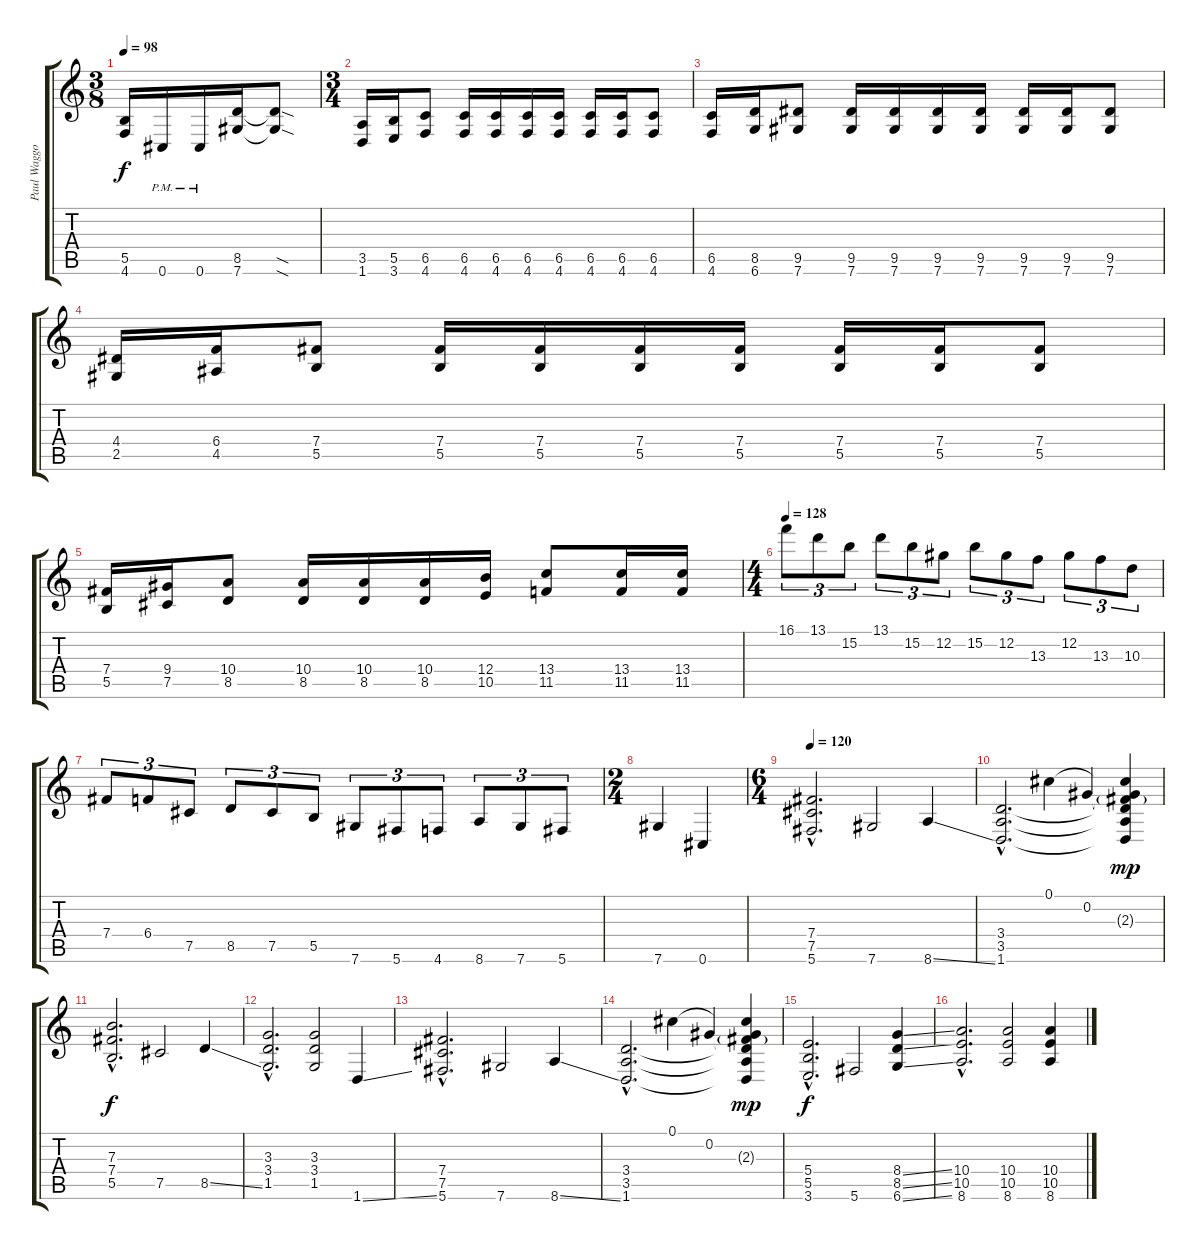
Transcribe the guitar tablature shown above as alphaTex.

\track ("Paul Waggoner - Rhythm" "Paul Waggo") {instrument distortionguitar}
\staff {score tabs}
\tuning (Db4 Ab3 E3 B2 Gb2 Db2) {hide}
\ts (3 8)
\tempo 98
\clef g2
\ks c
(5.5 4.6).16{dy f} 0.6{pm}.16 0.6{pm}.16 (8.5 7.6).16 (8.5{sod t} 7.6{sod t}).8 |
\ts (3 4)
(3.5 1.6).16 (5.5 3.6).16 (6.5 4.6).8 (6.5 4.6).16 (6.5 4.6).16 (6.5 4.6).16 (6.5 4.6).16 (6.5 4.6).16 (6.5 4.6).16 (6.5 4.6).8 |
(6.5 4.6).16 (8.5 6.6).16 (9.5 7.6).8 (9.5 7.6).16 (9.5 7.6).16 (9.5 7.6).16 (9.5 7.6).16 (9.5 7.6).16 (9.5 7.6).16 (9.5 7.6).8 |
(4.4 2.5).16 (6.4 4.5).16 (7.4 5.5).8 (7.4 5.5).16 (7.4 5.5).16 (7.4 5.5).16 (7.4 5.5).16 (7.4 5.5).16 (7.4 5.5).16 (7.4 5.5).8 |
(7.4 5.5).16 (9.4 7.5).16 (10.4 8.5).8 (10.4 8.5).16 (10.4 8.5).16 (10.4 8.5).16 (12.4 10.5).16 (13.4 11.5).8 (13.4 11.5).16 (13.4 11.5).16 |
\ts (4 4)
\tempo 128
16.1.8{tu (3 2)} 13.1.8{tu (3 2)} 15.2.8{tu (3 2)} 13.1.8{tu (3 2)} 15.2.8{tu (3 2)} 12.2.8{tu (3 2)} 15.2.8{tu (3 2)} 12.2.8{tu (3 2)} 13.3.8{tu (3 2)} 12.2.8{tu (3 2)} 13.3.8{tu (3 2)} 10.3.8{tu (3 2)} |
7.4.8{tu (3 2)} 6.4.8{tu (3 2)} 7.5.8{tu (3 2)} 8.5.8{tu (3 2)} 7.5.8{tu (3 2)} 5.5.8{tu (3 2)} 7.6.8{tu (3 2)} 5.6.8{tu (3 2)} 4.6.8{tu (3 2)} 8.6.8{tu (3 2)} 7.6.8{tu (3 2)} 5.6.8{tu (3 2)} |
\ts (2 4)
7.6.4 0.6.4 |
\ts (6 4)
\tempo 120
(7.4{hac} 7.5{hac} 5.6{hac}).2{d balance 16} 7.6.2 8.6{ss}.4 |
(3.4{hac} 3.5{hac} 1.6{hac}).2{d} 0.1.4 0.2.4 (0.1{t} 0.2{t} 2.3{g} 3.4{t} 3.5{t} 1.6{t}).4{dy mp} |
(7.3{hac} 7.4{hac} 5.5{hac}).2{d dy f} 7.5.2 8.5{ss}.4 |
(3.3{hac} 3.4{hac} 1.5{hac}).2{d} (3.3 3.4 1.5).2 1.6{ss}.4 |
(7.4{hac} 7.5{hac} 5.6{hac}).2{d} 7.6.2 8.6{ss}.4 |
(3.4{hac} 3.5{hac} 1.6{hac}).2{d} 0.1.4 0.2.4 (0.1{t} 0.2{t} 2.3{g} 3.4{t} 3.5{t} 1.6{t}).4{dy mp} |
(5.4{hac} 5.5{hac} 3.6{hac}).2{d dy f} 5.6.2 (8.4{ss} 8.5{ss} 6.6{ss}).4 |
(10.4{hac} 10.5{hac} 8.6{hac}).2{d} (10.4 10.5 8.6).2 (10.4{ss} 10.5{ss} 8.6{ss}).4
